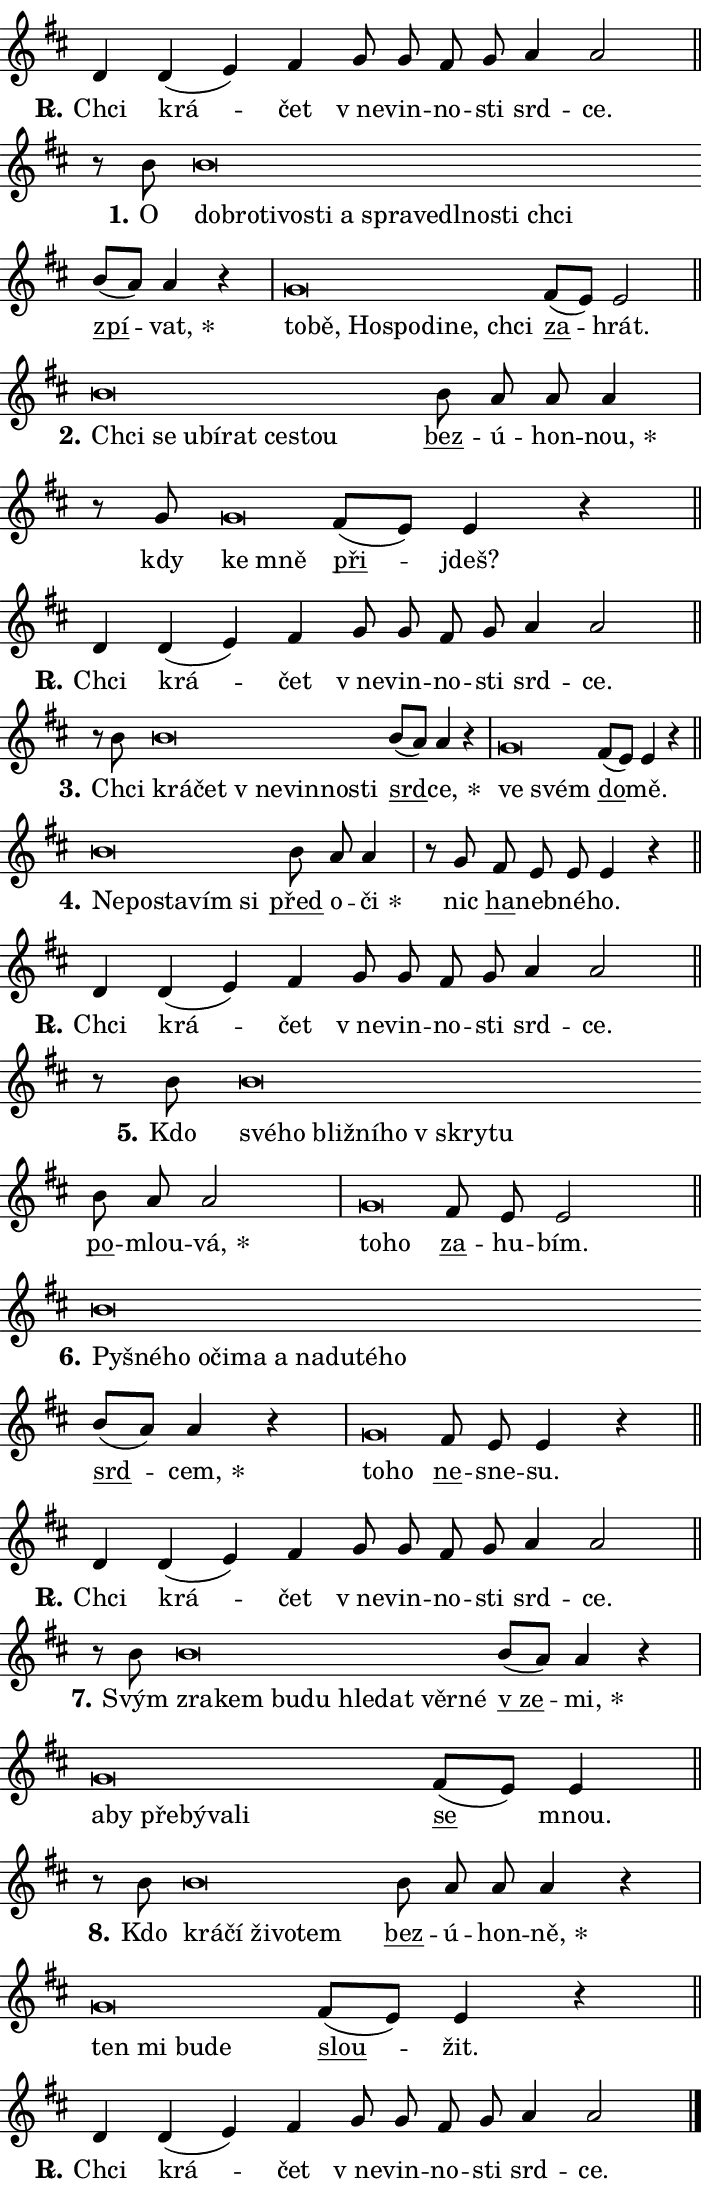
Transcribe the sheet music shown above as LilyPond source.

\version "2.24.0"
\header { tagline = "" }
\paper {
  indent = 0\cm
  top-margin = 0\cm
  right-margin = 0.13\cm % to fit lyric hyphens
  bottom-margin = 0\cm
  left-margin = 0\cm
  paper-width = 12\cm
  page-breaking = #ly:one-page-breaking
  system-system-spacing.basic-distance = #11
  score-system-spacing.basic-distance = #11
  ragged-last = ##f
}


%% Author: Thomas Morley
%% https://lists.gnu.org/archive/html/lilypond-user/2020-05/msg00002.html
#(define (line-position grob)
"Returns position of @var[grob} in current system:
   @code{'start}, if at first time-step
   @code{'end}, if at last time-step
   @code{'middle} otherwise
"
  (let* ((col (ly:item-get-column grob))
         (ln (ly:grob-object col 'left-neighbor))
         (rn (ly:grob-object col 'right-neighbor))
         (col-to-check-left (if (ly:grob? ln) ln col))
         (col-to-check-right (if (ly:grob? rn) rn col))
         (break-dir-left
           (and
             (ly:grob-property col-to-check-left 'non-musical #f)
             (ly:item-break-dir col-to-check-left)))
         (break-dir-right
           (and
             (ly:grob-property col-to-check-right 'non-musical #f)
             (ly:item-break-dir col-to-check-right))))
        (cond ((eqv? 1 break-dir-left) 'start)
              ((eqv? -1 break-dir-right) 'end)
              (else 'middle))))

#(define (tranparent-at-line-position vctor)
  (lambda (grob)
  "Relying on @code{line-position} select the relevant enry from @var{vctor}.
Used to determine transparency,"
    (case (line-position grob)
      ((end) (not (vector-ref vctor 0)))
      ((middle) (not (vector-ref vctor 1)))
      ((start) (not (vector-ref vctor 2))))))

noteHeadBreakVisibility =
#(define-music-function (break-visibility)(vector?)
"Makes @code{NoteHead}s transparent relying on @var{break-visibility}"
#{
  \override NoteHead.transparent =
    #(tranparent-at-line-position break-visibility)
#})

#(define delete-ledgers-for-transparent-note-heads
  (lambda (grob)
    "Reads whether a @code{NoteHead} is transparent.
If so this @code{NoteHead} is removed from @code{'note-heads} from
@var{grob}, which is supposed to be @code{LedgerLineSpanner}.
As a result ledgers are not printed for this @code{NoteHead}"
    (let* ((nhds-array (ly:grob-object grob 'note-heads))
           (nhds-list
             (if (ly:grob-array? nhds-array)
                 (ly:grob-array->list nhds-array)
                 '()))
           ;; Relies on the transparent-property being done before
           ;; Staff.LedgerLineSpanner.after-line-breaking is executed.
           ;; This is fragile ...
           (to-keep
             (remove
               (lambda (nhd)
                 (ly:grob-property nhd 'transparent #f))
               nhds-list)))
      ;; TODO find a better method to iterate over grob-arrays, similiar
      ;; to filter/remove etc for lists
      ;; For now rebuilt from scratch
      (set! (ly:grob-object grob 'note-heads)  '())
      (for-each
        (lambda (nhd)
          (ly:pointer-group-interface::add-grob grob 'note-heads nhd))
        to-keep))))

squashNotes = {
  \override NoteHead.X-extent = #'(-0.2 . 0.2)
  \override NoteHead.Y-extent = #'(-0.75 . 0)
  \override NoteHead.stencil =
    #(lambda (grob)
       (let ((pos (ly:grob-property grob 'staff-position)))
         (begin
           (if (< pos -7) (display "ERROR: Lower brevis then expected\n") (display ""))
           (if (<= pos -6) ly:text-interface::print ly:note-head::print))))
}
unSquashNotes = {
  \revert NoteHead.X-extent
  \revert NoteHead.Y-extent
  \revert NoteHead.stencil
}

hideNotes = \noteHeadBreakVisibility #begin-of-line-visible
unHideNotes = \noteHeadBreakVisibility #all-visible

% work-around for resetting accidentals
% https://lilypond.org/doc/v2.23/Documentation/notation/displaying-rhythms#unmetered-music
cadenzaMeasure = {
  \cadenzaOff
  \partial 1024 s1024
  \cadenzaOn
}

#(define-markup-command (accent layout props text) (markup?)
  "Underline accented syllable"
  (interpret-markup layout props
    #{\markup \override #'(offset . 4.3) \underline { #text }#}))

responsum = \markup \concat {
  "R" \hspace #-1.05 \path #0.1 #'((moveto 0 0.07) (lineto 0.9 0.8)) \hspace #0.05 "."
}

spaceSize = #0.6828661417322834 % exact space size for TeX Gyre Schola

\layout {
  \context {
    \Staff
    \remove "Time_signature_engraver"
    \override LedgerLineSpanner.after-line-breaking = #delete-ledgers-for-transparent-note-heads
  }
  \context {
    \Lyrics {
      \override LyricSpace.minimum-distance = \spaceSize
      \override LyricText.font-name = #"TeX Gyre Schola"
      \override LyricText.font-size = 1
      \override StanzaNumber.font-name = #"TeX Gyre Schola Bold"
      \override StanzaNumber.font-size = 1
    }
  }
  \context {
    \Score 
    \override NoteHead.text =
      #(lambda (grob) 
        (let ((pos (ly:grob-property grob 'staff-position)))
          #{\markup {
            \combine
              \halign #-0.55 \raise #(if (= pos -6) 0 0.5) \override #'(thickness . 2) \draw-line #'(3.2 . 0)
              \musicglyph "noteheads.sM1"
          }#}))
  }
}

% magnetic-lyrics.ily
%
%   written by
%     Jean Abou Samra <jean@abou-samra.fr>
%     Werner Lemberg <wl@gnu.org>
%
%   adapted by
%     Jiri Hon <jiri.hon@gmail.com>
%
% Version 2022-Apr-15

% https://www.mail-archive.com/lilypond-user@gnu.org/msg149350.html

#(define (Left_hyphen_pointer_engraver context)
   "Collect syllable-hyphen-syllable occurrences in lyrics and store
them in properties.  This engraver only looks to the left.  For
example, if the lyrics input is @code{foo -- bar}, it does the
following.

@itemize @bullet
@item
Set the @code{text} property of the @code{LyricHyphen} grob between
@q{foo} and @q{bar} to @code{foo}.

@item
Set the @code{left-hyphen} property of the @code{LyricText} grob with
text @q{foo} to the @code{LyricHyphen} grob between @q{foo} and
@q{bar}.
@end itemize

Use this auxiliary engraver in combination with the
@code{lyric-@/text::@/apply-@/magnetic-@/offset!} hook."
   (let ((hyphen #f)
         (text #f))
     (make-engraver
      (acknowledgers
       ((lyric-syllable-interface engraver grob source-engraver)
        (set! text grob)))
      (end-acknowledgers
       ((lyric-hyphen-interface engraver grob source-engraver)
        ;(when (not (grob::has-interface grob 'lyric-space-interface))
          (set! hyphen grob)));)
      ((stop-translation-timestep engraver)
       (when (and text hyphen)
         (ly:grob-set-object! text 'left-hyphen hyphen))
       (set! text #f)
       (set! hyphen #f)))))

#(define (lyric-text::apply-magnetic-offset! grob)
   "If the space between two syllables is less than the value in
property @code{LyricText@/.details@/.squash-threshold}, move the right
syllable to the left so that it gets concatenated with the left
syllable.

Use this function as a hook for
@code{LyricText@/.after-@/line-@/breaking} if the
@code{Left_@/hyphen_@/pointer_@/engraver} is active."
   (let ((hyphen (ly:grob-object grob 'left-hyphen #f)))
     (when hyphen
       (let ((left-text (ly:spanner-bound hyphen LEFT)))
         (when (grob::has-interface left-text 'lyric-syllable-interface)
           (let* ((common (ly:grob-common-refpoint grob left-text X))
                  (this-x-ext (ly:grob-extent grob common X))
                  (left-x-ext
                   (begin
                     ;; Trigger magnetism for left-text.
                     (ly:grob-property left-text 'after-line-breaking)
                     (ly:grob-extent left-text common X)))
                  ;; `delta` is the gap width between two syllables.
                  (delta (- (interval-start this-x-ext)
                            (interval-end left-x-ext)))
                  (details (ly:grob-property grob 'details))
                  (threshold (assoc-get 'squash-threshold details 0.2)))
             (when (< delta threshold)
               (let* (;; We have to manipulate the input text so that
                      ;; ligatures crossing syllable boundaries are not
                      ;; disabled.  For languages based on the Latin
                      ;; script this is essentially a beautification.
                      ;; However, for non-Western scripts it can be a
                      ;; necessity.
                      (lt (ly:grob-property left-text 'text))
                      (rt (ly:grob-property grob 'text))
                      (is-space (grob::has-interface hyphen 'lyric-space-interface))
                      (space (if is-space " " ""))
                      (extra-delta (if is-space spaceSize 0))
                      ;; Append new syllable.
                      (ltrt-space (if (and (string? lt) (string? rt))
                                (string-append lt space rt)
                                (make-concat-markup (list lt space rt))))
                      ;; Right-align `ltrt` to the right side.
                      (ltrt-space-markup (grob-interpret-markup
                               grob
                               (make-translate-markup
                                (cons (interval-length this-x-ext) 0)
                                (make-right-align-markup ltrt-space)))))
                 (begin
                   ;; Don't print `left-text`.
                   (ly:grob-set-property! left-text 'stencil #f)
                   ;; Set text and stencil (which holds all collected
                   ;; syllables so far) and shift it to the left.
                   (ly:grob-set-property! grob 'text ltrt-space)
                   (ly:grob-set-property! grob 'stencil ltrt-space-markup)
                   (ly:grob-translate-axis! grob (- (- delta extra-delta)) X))))))))))


#(define (lyric-hyphen::displace-bounds-first grob)
   ;; Make very sure this callback isn't triggered too early.
   (let ((left (ly:spanner-bound grob LEFT))
         (right (ly:spanner-bound grob RIGHT)))
     (ly:grob-property left 'after-line-breaking)
     (ly:grob-property right 'after-line-breaking)
     (ly:lyric-hyphen::print grob)))

squashThreshold = #0.4

\layout {
  \context {
    \Lyrics
    \consists #Left_hyphen_pointer_engraver
    \override LyricText.after-line-breaking =
      #lyric-text::apply-magnetic-offset!
    \override LyricHyphen.stencil = #lyric-hyphen::displace-bounds-first
    \override LyricText.details.squash-threshold = \squashThreshold
    \override LyricHyphen.minimum-distance = 0
    \override LyricHyphen.minimum-length = \squashThreshold
  }
}

squashText = \override LyricText.details.squash-threshold = 9999
unSquashText = \override LyricText.details.squash-threshold = \squashThreshold

leftText = \override LyricText.self-alignment-X = #LEFT
unLeftText = \revert LyricText.self-alignment-X

starOffset = #(lambda (grob) 
                (let ((x_offset (ly:self-alignment-interface::aligned-on-x-parent grob)))
                  (if (= x_offset 0) 0 (+ x_offset 1.2))))

star = #(define-music-function (syllable)(string?)
"Append star separator at the end of a syllable"
#{
  \once \override LyricText.X-offset = #starOffset
  \lyricmode { \markup {
    #syllable
    \override #'((font-name . "TeX Gyre Schola Bold")) \hspace #0.2 \lower #0.65 \larger "*"
  } }
#})

starAccent = #(define-music-function (syllable)(string?)
"Append star separator at the end of a syllable and make accent"
#{
  \once \override LyricText.X-offset = #starOffset
  \lyricmode { \markup {
    \accent #syllable
    \override #'((font-name . "TeX Gyre Schola Bold")) \hspace #0.2 \lower #0.65 \larger "*"
  } }
#})

breath = #(define-music-function (syllable)(string?)
"Append breathing indicator at the end of a syllable"
#{
  \lyricmode { \markup { #syllable "+" } }
#})

optionalBreath = #(define-music-function (syllable)(string?)
"Append optional breathing indicator at the end of a syllable"
#{
  \lyricmode { \markup { #syllable "(+)" } }
#})


\score {
    <<
        \new Voice = "melody" { \cadenzaOn \key d \major \relative { d'4 d( e) fis \bar "" g8 g fis g \bar "" a4 a2 \cadenzaMeasure \bar "||" \break } }
        \new Lyrics \lyricsto "melody" { \lyricmode { \set stanza = \responsum
Chci krá -- čet "v ne" -- vin -- no -- sti srd -- ce. } }
    >>
    \layout {}
}

\score {
    <<
        \new Voice = "melody" { \cadenzaOn \key d \major \relative { r8 b'8 \squashNotes b\breve*1/16 \hideNotes \breve*1/16 \bar "" \breve*1/16 \bar "" \breve*1/16 \bar "" \breve*1/16 \bar "" \breve*1/16 \bar "" \breve*1/16 \bar "" \breve*1/16 \bar "" \breve*1/16 \bar "" \breve*1/16 \bar "" \breve*1/16 \breve*1/16 \bar "" \unHideNotes \unSquashNotes \bar "" b8[( a)] a4 r \cadenzaMeasure \bar "|" \squashNotes g\breve*1/16 \hideNotes \breve*1/16 \bar "" \breve*1/16 \bar "" \breve*1/16 \bar "" \breve*1/16 \bar "" \breve*1/16 \breve*1/16 \bar "" \unHideNotes \unSquashNotes \bar "" fis8[( e)] e2 \cadenzaMeasure \bar "||" \break } }
        \new Lyrics \lyricsto "melody" { \lyricmode { \set stanza = "1."
O \leftText dob -- \squashText ro -- ti -- vo -- sti a spra -- ve -- dl -- no -- sti chci \unLeftText \unSquashText \markup \accent zpí -- \star vat, \leftText to -- \squashText bě, Ho -- spo -- di -- ne, chci \unLeftText \unSquashText \markup \accent za -- hrát. } }
    >>
    \layout {}
}

\score {
    <<
        \new Voice = "melody" { \cadenzaOn \key d \major \relative { \squashNotes b'\breve*1/16 \hideNotes \breve*1/16 \bar "" \breve*1/16 \bar "" \breve*1/16 \bar "" \breve*1/16 \bar "" \breve*1/16 \breve*1/16 \bar "" \unHideNotes \unSquashNotes \bar "" b8 a a a4 \cadenzaMeasure \bar "|" r8 g8 \squashNotes g\breve*1/16 \hideNotes \breve*1/16 \bar "" \unHideNotes \unSquashNotes \bar "" fis8[( e)] e4 r \cadenzaMeasure \bar "||" \break } }
        \new Lyrics \lyricsto "melody" { \lyricmode { \set stanza = "2."
\leftText Chci \squashText se u -- bí -- rat ce -- stou \unLeftText \unSquashText \markup \accent bez -- ú -- hon -- \star nou, kdy \leftText ke \squashText mně \unLeftText \unSquashText \markup \accent při -- jdeš? } }
    >>
    \layout {}
}

\score {
    <<
        \new Voice = "melody" { \cadenzaOn \key d \major \relative { d'4 d( e) fis \bar "" g8 g fis g \bar "" a4 a2 \cadenzaMeasure \bar "||" \break } }
        \new Lyrics \lyricsto "melody" { \lyricmode { \set stanza = \responsum
Chci krá -- čet "v ne" -- vin -- no -- sti srd -- ce. } }
    >>
    \layout {}
}

\score {
    <<
        \new Voice = "melody" { \cadenzaOn \key d \major \relative { r8 b'8 \squashNotes b\breve*1/16 \hideNotes \breve*1/16 \bar "" \breve*1/16 \bar "" \breve*1/16 \bar "" \breve*1/16 \breve*1/16 \bar "" \unHideNotes \unSquashNotes \bar "" b8[( a)] a4 r \cadenzaMeasure \bar "|" \squashNotes g\breve*1/16 \hideNotes \breve*1/16 \bar "" \unHideNotes \unSquashNotes \bar "" fis8[( e)] e4 r \cadenzaMeasure \bar "||" \break } }
        \new Lyrics \lyricsto "melody" { \lyricmode { \set stanza = "3."
Chci \leftText krá -- \squashText čet "v ne" -- vin -- no -- sti \unLeftText \unSquashText \markup \accent srd -- \star ce, \leftText ve \squashText svém \unLeftText \unSquashText \markup \accent do -- mě. } }
    >>
    \layout {}
}

\score {
    <<
        \new Voice = "melody" { \cadenzaOn \key d \major \relative { \squashNotes b'\breve*1/16 \hideNotes \breve*1/16 \bar "" \breve*1/16 \bar "" \breve*1/16 \breve*1/16 \bar "" \unHideNotes \unSquashNotes \bar "" b8 a a4 \cadenzaMeasure \bar "|" r8 g8 \bar "" fis8 e e e4 r \cadenzaMeasure \bar "||" \break } }
        \new Lyrics \lyricsto "melody" { \lyricmode { \set stanza = "4."
\leftText Ne -- \squashText po -- sta -- vím si \unLeftText \unSquashText \markup \accent před o -- \star či nic \markup \accent ha -- neb -- né -- ho. } }
    >>
    \layout {}
}

\score {
    <<
        \new Voice = "melody" { \cadenzaOn \key d \major \relative { d'4 d( e) fis \bar "" g8 g fis g \bar "" a4 a2 \cadenzaMeasure \bar "||" \break } }
        \new Lyrics \lyricsto "melody" { \lyricmode { \set stanza = \responsum
Chci krá -- čet "v ne" -- vin -- no -- sti srd -- ce. } }
    >>
    \layout {}
}

\score {
    <<
        \new Voice = "melody" { \cadenzaOn \key d \major \relative { r8 b'8 \squashNotes b\breve*1/16 \hideNotes \breve*1/16 \bar "" \breve*1/16 \bar "" \breve*1/16 \bar "" \breve*1/16 \bar "" \breve*1/16 \breve*1/16 \bar "" \unHideNotes \unSquashNotes \bar "" b8 a a2 \cadenzaMeasure \bar "|" \squashNotes g\breve*1/16 \hideNotes \breve*1/16 \bar "" \unHideNotes \unSquashNotes \bar "" fis8 e e2 \cadenzaMeasure \bar "||" \break } }
        \new Lyrics \lyricsto "melody" { \lyricmode { \set stanza = "5."
Kdo \leftText své -- \squashText ho bliž -- ní -- ho "v skry" -- tu \unLeftText \unSquashText \markup \accent po -- mlou -- \star vá, \leftText to -- \squashText ho \unLeftText \unSquashText \markup \accent za -- hu -- bím. } }
    >>
    \layout {}
}

\score {
    <<
        \new Voice = "melody" { \cadenzaOn \key d \major \relative { \squashNotes b'\breve*1/16 \hideNotes \breve*1/16 \bar "" \breve*1/16 \bar "" \breve*1/16 \bar "" \breve*1/16 \bar "" \breve*1/16 \bar "" \breve*1/16 \bar "" \breve*1/16 \bar "" \breve*1/16 \bar "" \breve*1/16 \breve*1/16 \bar "" \unHideNotes \unSquashNotes \bar "" b8[( a)] a4 r \cadenzaMeasure \bar "|" \squashNotes g\breve*1/16 \hideNotes \breve*1/16 \bar "" \unHideNotes \unSquashNotes \bar "" fis8 e e4 r \cadenzaMeasure \bar "||" \break } }
        \new Lyrics \lyricsto "melody" { \lyricmode { \set stanza = "6."
\leftText Py -- \squashText šné -- ho o -- či -- ma a na -- du -- té -- ho \unLeftText \unSquashText \markup \accent srd -- \star cem, \leftText to -- \squashText ho \unLeftText \unSquashText \markup \accent ne -- sne -- su. } }
    >>
    \layout {}
}

\score {
    <<
        \new Voice = "melody" { \cadenzaOn \key d \major \relative { d'4 d( e) fis \bar "" g8 g fis g \bar "" a4 a2 \cadenzaMeasure \bar "||" \break } }
        \new Lyrics \lyricsto "melody" { \lyricmode { \set stanza = \responsum
Chci krá -- čet "v ne" -- vin -- no -- sti srd -- ce. } }
    >>
    \layout {}
}

\score {
    <<
        \new Voice = "melody" { \cadenzaOn \key d \major \relative { r8 b'8 \squashNotes b\breve*1/16 \hideNotes \breve*1/16 \bar "" \breve*1/16 \bar "" \breve*1/16 \bar "" \breve*1/16 \bar "" \breve*1/16 \bar "" \breve*1/16 \breve*1/16 \bar "" \unHideNotes \unSquashNotes \bar "" b8[( a)] a4 r \cadenzaMeasure \bar "|" \squashNotes g\breve*1/16 \hideNotes \breve*1/16 \bar "" \breve*1/16 \bar "" \breve*1/16 \bar "" \breve*1/16 \breve*1/16 \bar "" \unHideNotes \unSquashNotes \bar "" fis8[( e)] e4 \cadenzaMeasure \bar "||" \break } }
        \new Lyrics \lyricsto "melody" { \lyricmode { \set stanza = "7."
Svým \leftText zra -- \squashText kem bu -- du hle -- dat věr -- né \unLeftText \unSquashText \markup \accent "v ze" -- \star mi, \leftText a -- \squashText by pře -- bý -- va -- li \unLeftText \unSquashText \markup \accent se mnou. } }
    >>
    \layout {}
}

\score {
    <<
        \new Voice = "melody" { \cadenzaOn \key d \major \relative { r8 b'8 \squashNotes b\breve*1/16 \hideNotes \breve*1/16 \bar "" \breve*1/16 \bar "" \breve*1/16 \breve*1/16 \bar "" \unHideNotes \unSquashNotes \bar "" b8 a a a4 r \cadenzaMeasure \bar "|" \squashNotes g\breve*1/16 \hideNotes \breve*1/16 \bar "" \breve*1/16 \breve*1/16 \bar "" \unHideNotes \unSquashNotes \bar "" fis8[( e)] e4 r \cadenzaMeasure \bar "||" \break } }
        \new Lyrics \lyricsto "melody" { \lyricmode { \set stanza = "8."
Kdo \leftText krá -- \squashText čí ži -- vo -- tem \unLeftText \unSquashText \markup \accent bez -- ú -- hon -- \star ně, \leftText ten \squashText mi bu -- de \unLeftText \unSquashText \markup \accent slou -- žit. } }
    >>
    \layout {}
}

\score {
    <<
        \new Voice = "melody" { \cadenzaOn \key d \major \relative { d'4 d( e) fis \bar "" g8 g fis g \bar "" a4 a2 \cadenzaMeasure \bar "||" \break } \bar "|." }
        \new Lyrics \lyricsto "melody" { \lyricmode { \set stanza = \responsum
Chci krá -- čet "v ne" -- vin -- no -- sti srd -- ce. } }
    >>
    \layout {}
}
